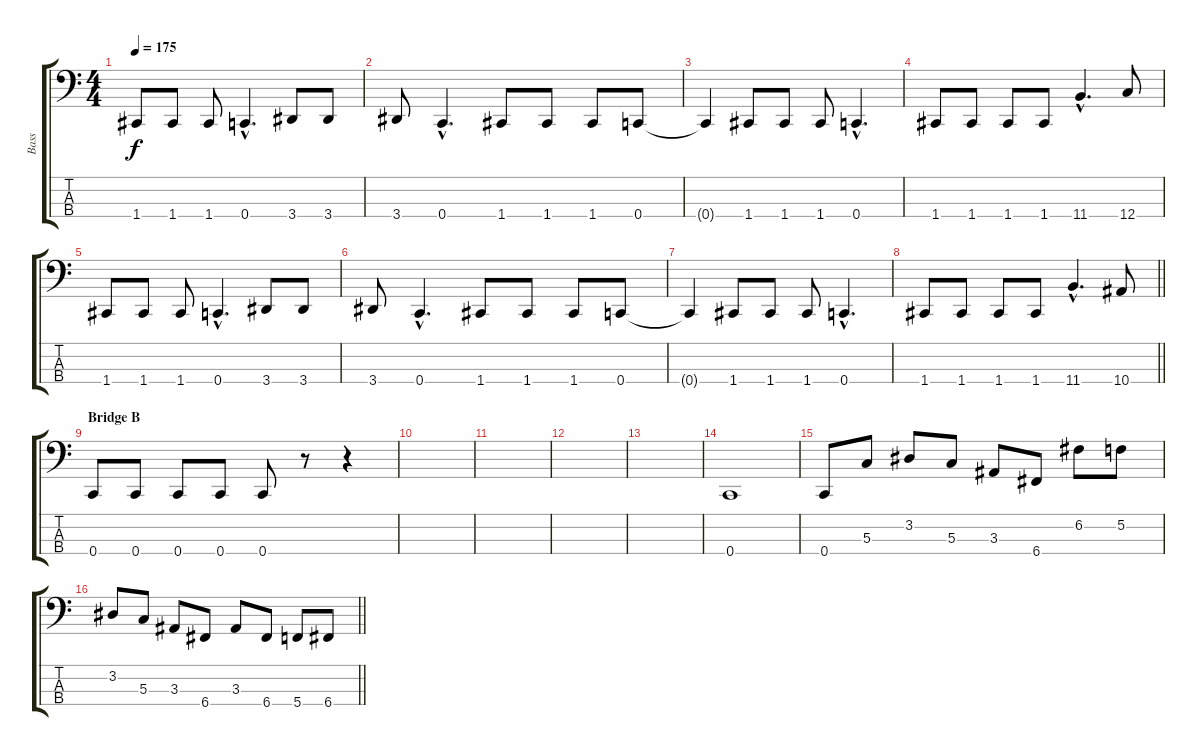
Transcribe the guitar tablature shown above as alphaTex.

\track ("Bass" "Bass") {instrument electricbassfinger}
\staff {score tabs}
\tuning (F2 C2 G1 C1) {hide}
\ts (4 4)
\tempo 175
\clef f4
\ks c
1.4.8{dy f} 1.4.8 1.4.8 0.4{hac}.4{d} 3.4.8 3.4.8 |
3.4.8 0.4{hac}.4{d} 1.4.8 1.4.8 1.4.8 0.4.8 |
0.4{t}.4 1.4.8 1.4.8 1.4.8 0.4{hac}.4{d} |
1.4.8 1.4.8 1.4.8 1.4.8 11.4{hac}.4{d} 12.4.8 |
1.4.8 1.4.8 1.4.8 0.4{hac}.4{d} 3.4.8 3.4.8 |
3.4.8 0.4{hac}.4{d} 1.4.8 1.4.8 1.4.8 0.4.8 |
0.4{t}.4 1.4.8 1.4.8 1.4.8 0.4{hac}.4{d} |
\barLineRight lightlight
1.4.8 1.4.8 1.4.8 1.4.8 11.4{hac}.4{d} 10.4.8 |
\section ("" "Bridge B")
0.4.8 0.4.8 0.4.8 0.4.8 0.4.8 r.8 r.4 |
|
|
|
|
0.4.1 |
0.4.8 5.3.8 3.2.8 5.3.8 3.3.8 6.4.8 6.2.8 5.2.8 |
\barLineRight lightlight
3.2.8 5.3.8 3.3.8 6.4.8 3.3.8 6.4.8 5.4.8 6.4.8
